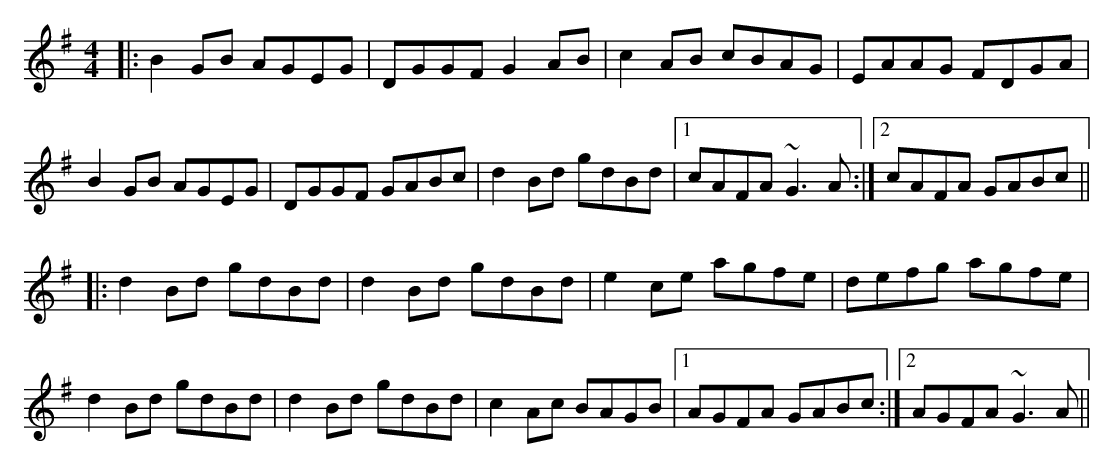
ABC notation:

X:1
M:4/4
K:G
|:B2GB AGEG|DGGF G2AB|c2AB cBAG|EAAG FDGA|
B2GB AGEG|DGGF GABc|d2Bd gdBd|1 cAFA ~G3A:|2 cAFA GABc||
|:d2Bd gdBd|d2Bd gdBd|e2ce agfe|defg agfe|
d2Bd gdBd|d2Bd gdBd|c2Ac BAGB|1 AGFA GABc:|2 AGFA ~G3A||
